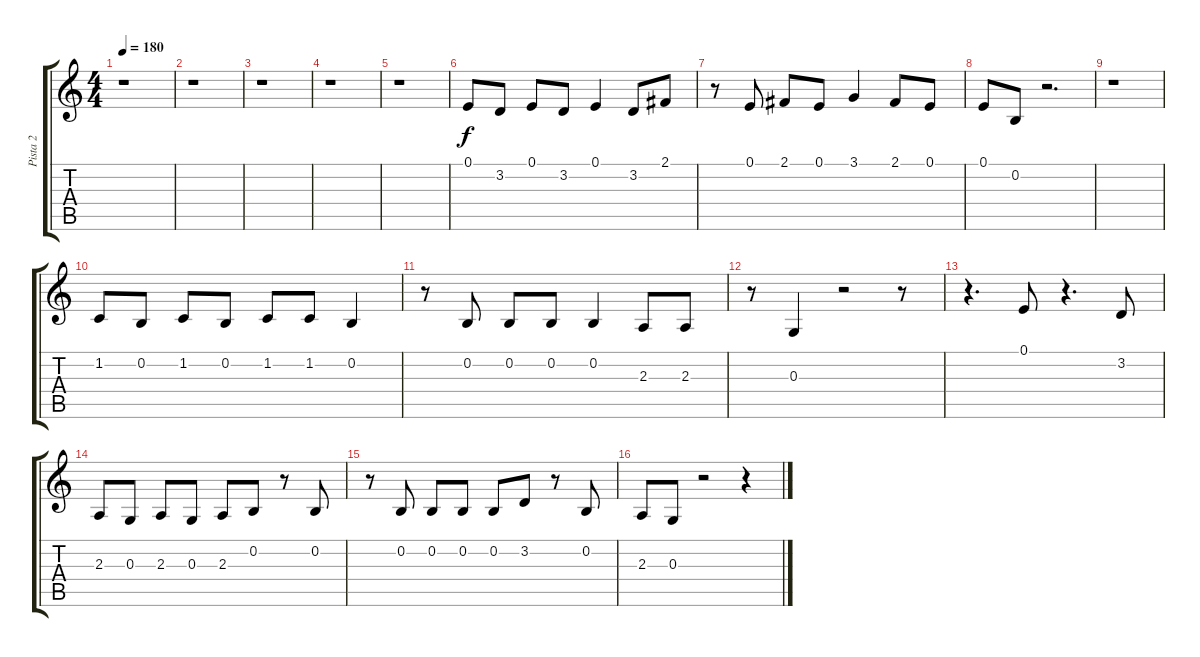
\track ("Pista 2" "Pista 2") {instrument brightacousticpiano}
\staff {score tabs}
\tuning (E4 B3 G3 D3 A2 E2) {hide}
\ts (4 4)
\tempo 180
\clef g2
\ks c
r.1{dy f} |
r.1 |
r.1 |
r.1 |
r.1 |
0.1.8 3.2.8 0.1.8 3.2.8 0.1.4 3.2.8 2.1.8 |
r.8 0.1.8 2.1.8 0.1.8 3.1.4 2.1.8 0.1.8 |
0.1.8 0.2.8 r.2{d} |
r.1 |
1.2.8 0.2.8 1.2.8 0.2.8 1.2.8 1.2.8 0.2.4 |
r.8 0.2.8 0.2.8 0.2.8 0.2.4 2.3.8 2.3.8 |
r.8 0.3.4 r.2 r.8 |
r.4{d} 0.1.8 r.4{d} 3.2.8 |
2.3.8 0.3.8 2.3.8 0.3.8 2.3.8 0.2.8 r.8 0.2.8 |
r.8 0.2.8 0.2.8 0.2.8 0.2.8 3.2.8 r.8 0.2.8 |
2.3.8 0.3.8 r.2 r.4
